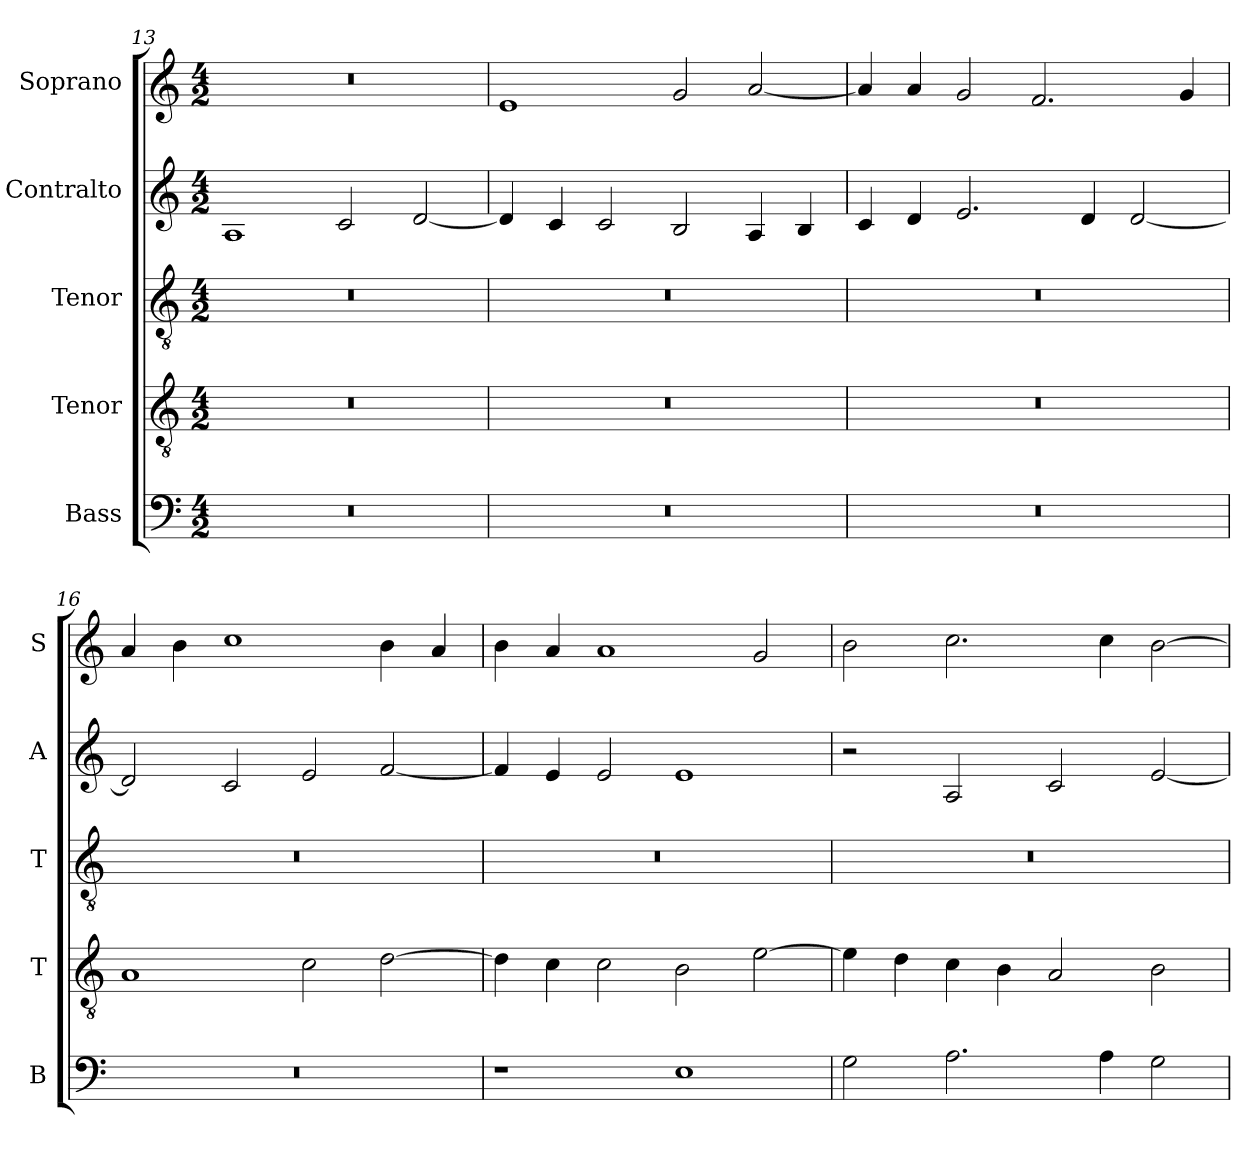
**kern	**kern	**kern	**kern	**kern
*part5	*part4	*part3	*part2	*part1
*staff5	*staff4	*staff3	*staff2	*staff1
*I"Bass	*I"Tenor	*I"Tenor	*I"Contralto	*I"Soprano
*I'B	*I'T	*I'T	*I'A	*I'S
*clefF4	*clefGv2	*clefGv2	*clefG2	*clefG2
*k[]	*k[]	*k[]	*k[]	*k[]
*D:dor	*D:dor	*D:dor	*D:dor	*D:dor
*M4/2	*M4/2	*M4/2	*M4/2	*M4/2
=13	=13	=13	=13	=13
0r	0r	0r	1A	0r
.	.	.	2c	.
.	.	.	[2d	.
=14	=14	=14	=14	=14
0r	0r	0r	4d]	1e
.	.	.	4c	.
.	.	.	2c	.
.	.	.	2B	2g
.	.	.	4A	[2a
.	.	.	4B	.
=15	=15	=15	=15	=15
0r	0r	0r	4c	4a]
.	.	.	4d	4a
.	.	.	2.e	2g
.	.	.	.	2.f
.	.	.	4d	.
.	.	.	[2d	.
.	.	.	.	4g
=16	=16	=16	=16	=16
0r	1A	0r	2d]	4a
.	.	.	.	4b
.	.	.	2c	1cc
.	2c	.	2e	.
.	[2d	.	[2f	4b
.	.	.	.	4a
=17	=17	=17	=17	=17
1r	4d]	0r	4f]	4b
.	4c	.	4e	4a
.	2c	.	2e	1a
1E	2B	.	1e	.
.	[2e	.	.	2g
=18	=18	=18	=18	=18
2G	4e]	0r	2r	2b
.	4d	.	.	.
2.A	4c	.	2A	2.cc
.	4B	.	.	.
.	2A	.	2c	.
4A	.	.	.	4cc
2G	2B	.	[2e	[2b
=	=	=	=	=
*-	*-	*-	*-	*-
